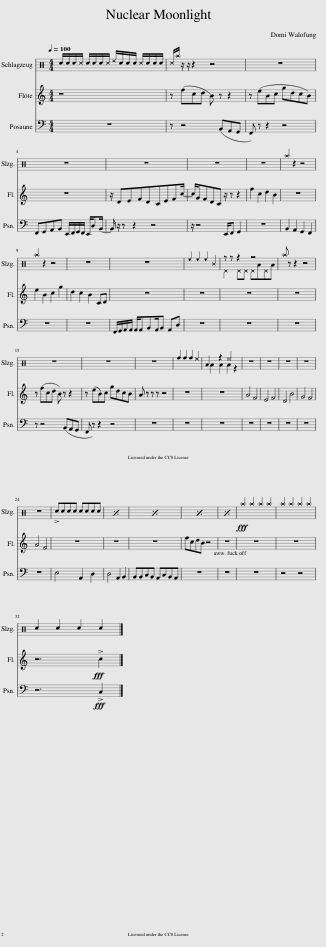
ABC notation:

X:1
%%score ( 1 2 ) 3 4
L:1/8
Q:1/4=100
M:4/4
I:linebreak $
K:C
V:1 perc
K:none
V:2 perc
K:none
V:3 treble
V:4 bass
V:1
 c/c/c/^c/ c/c/c/^c/ ^e/c/c/c/ ^c/c/c/c/ | ^c/^a/ z/ z/ z2 z4 | z8 |$ z8 | z8 | %5
 z8 | z8 | ^a2 z2 z4 |$ ^a2 z2 z4 | z8 | %10
 z8 | e2 e2 e2 ^B2 | z z z2 z4 | ^a z z2 z4 |$ z8 | %15
 z8 | z8 | f2 f2 f2 ^e2 | A2 z2 ^e4 | z8 | %20
 z8 | z8 | z8 |$ z8 | !>!cccc cccc | %25
 x8 | x8 | x8 | x8 |!fff! ^a2 ^a2 ^a2 ^a2 | %30
 ^a2 ^a2 ^a2 ^a2 |$ c2 c2 c2 c2 |] %32
V:2
 x8 | x8 | x8 |$ x8 | x8 | %5
 x8 | x8 | x8 |$ x8 | x8 | %10
 x8 | x8 | ^D2 ^D^D ^DA^DA | x8 |$ x8 | %15
 x8 | x8 | x8 | A2 A2 A2 z2 | x8 | %20
 x8 | x8 | x8 |$ x8 | x8 | %25
 x8 | x8 | x8 | x8 | x8 | %30
 x8 |$ x8 |] %32
V:3
 z8 | z (fcd B) z z2 | z (eBc gdcB) |$ z8 | z/ DEFDCEFc/- | %5
 c/GFDC z/ z z2 | f2 c2 d2 B2 | z8 |$ e2 B2 c2 g2 | d2 c2 B2 CD | %10
 z8 | z8 | z8 | z8 |$ z (fcd B) z z2 | %15
 z (eB)c gdcB | A z z z z4 | z8 | z8 | A4 F4 | %20
 E4 F4 | D4 B4 | G4 F4 |$ A4 F4 | z8 | %25
 z8 | z8 | fcdB z4 | z8 | z8 | %30
 z8 |$ z6!fff! !>!c2 |] %32
V:4
 z8 | z z4 (B,,A,,G,, | F,,) z z2 z4 |$ F,,G,,A,,B,, E,,/F,,/G,,/F,,/ E,,/D,B,,/- | B,,/ z/ z z2 z4 | %5
 z/ z4 E,,/F,, G,,2 | z8 | B,,2 A,,2 G,,2 F,,2 |$ z8 | z8 | %10
 F,,/G,,/A,,/A,,/ A,,/A,,B,,A,,/B,, A,,D, | z8 | z8 | z8 |$ z z4 (B,,A,,G,, | %15
 F,,) z z2 z4 | z8 | z8 | z8 | z8 | %20
 z8 | z8 | z8 |$ z8 | E,4 A,,2 D,2 | %25
 D,4 A,,2 B,,2 | B,,B,,C,B,, A,,C,B,,A,, | z8 | z8 | z8 | %30
 z4 z4 |$ z6!fff! !>!C,2 |] %32
